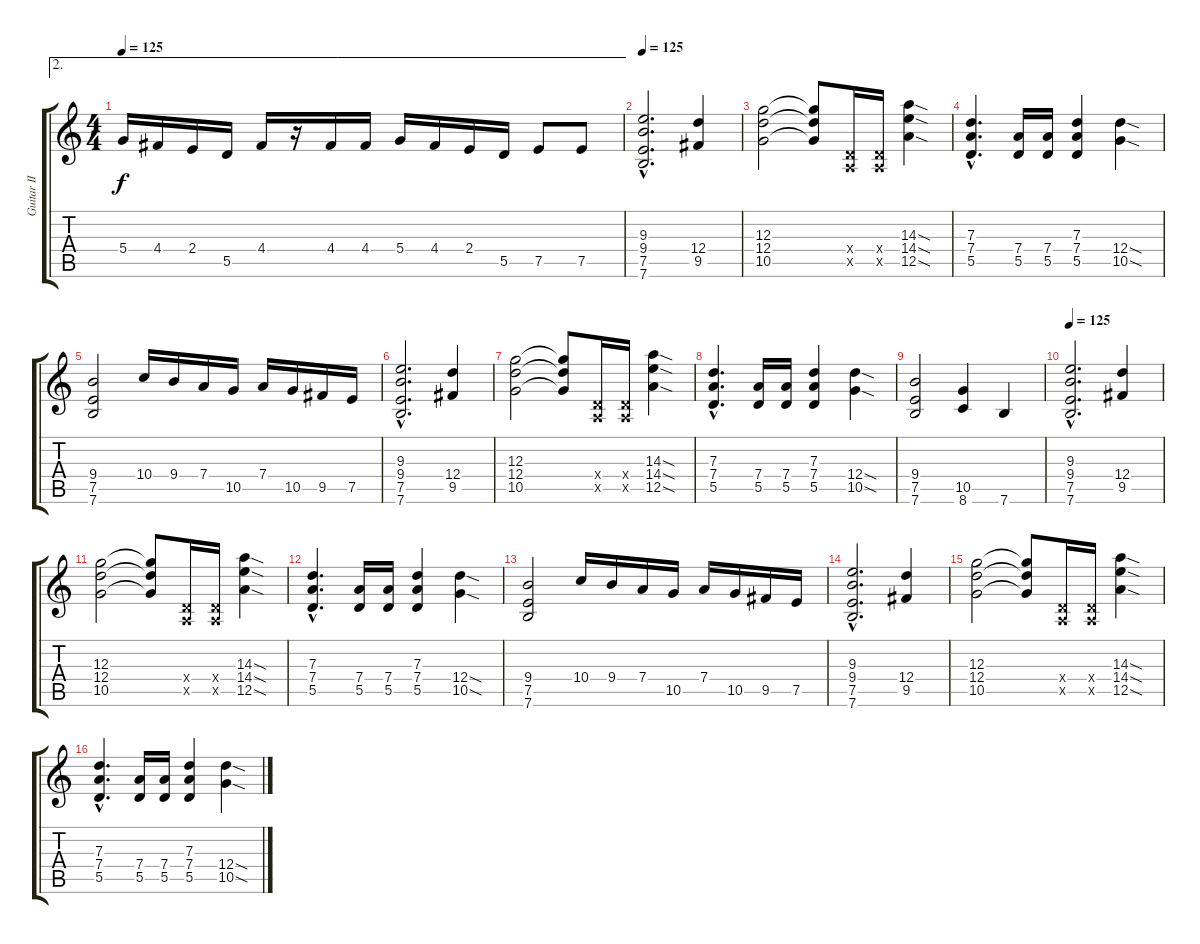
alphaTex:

\track ("Guitar II" "Guitar II") {instrument acousticguitarsteel}
\staff {score tabs}
\tuning (E4 B3 G3 D3 A2 E2) {hide}
\ae 2
\ts (4 4)
\tempo 125
\clef g2
\ks c
5.4.16{dy f} 4.4.16 2.4.16 5.5.16 4.4.16 r.16 4.4.16 4.4.16 5.4.16 4.4.16 2.4.16 5.5.16 7.5.8 7.5.8 |
\tempo 125
(9.3{hac} 9.4{hac} 7.5{hac} 7.6{hac}).2{d instrument distortionguitar} (12.4 9.5).4 |
(12.3 12.4 10.5).2 (12.3{t} 12.4{t} 10.5{t}).8 (0.4{x} 0.5{x}).16 (0.4{x} 0.5{x}).16 (14.3{sod} 14.4{sod} 12.5{sod}).4 |
(7.3{hac} 7.4{hac} 5.5{hac}).4{d} (7.4 5.5).16 (7.4 5.5).16 (7.3 7.4 5.5).4 (12.4{sod} 10.5{sod}).4 |
(9.4 7.5 7.6).2 10.4.16 9.4.16 7.4.16 10.5.16 7.4.16 10.5.16 9.5.16 7.5.16 |
(9.3{hac} 9.4{hac} 7.5{hac} 7.6{hac}).2{d} (12.4 9.5).4 |
(12.3 12.4 10.5).2 (12.3{t} 12.4{t} 10.5{t}).8 (0.4{x} 0.5{x}).16 (0.4{x} 0.5{x}).16 (14.3{sod} 14.4{sod} 12.5{sod}).4 |
(7.3{hac} 7.4{hac} 5.5{hac}).4{d} (7.4 5.5).16 (7.4 5.5).16 (7.3 7.4 5.5).4 (12.4{sod} 10.5{sod}).4 |
(9.4 7.5 7.6).2 (10.5 8.6).4 7.6.4 |
\tempo 125
(9.3{hac} 9.4{hac} 7.5{hac} 7.6{hac}).2{d instrument distortionguitar} (12.4 9.5).4 |
(12.3 12.4 10.5).2 (12.3{t} 12.4{t} 10.5{t}).8 (0.4{x} 0.5{x}).16 (0.4{x} 0.5{x}).16 (14.3{sod} 14.4{sod} 12.5{sod}).4 |
(7.3{hac} 7.4{hac} 5.5{hac}).4{d} (7.4 5.5).16 (7.4 5.5).16 (7.3 7.4 5.5).4 (12.4{sod} 10.5{sod}).4 |
(9.4 7.5 7.6).2 10.4.16 9.4.16 7.4.16 10.5.16 7.4.16 10.5.16 9.5.16 7.5.16 |
(9.3{hac} 9.4{hac} 7.5{hac} 7.6{hac}).2{d} (12.4 9.5).4 |
(12.3 12.4 10.5).2 (12.3{t} 12.4{t} 10.5{t}).8 (0.4{x} 0.5{x}).16 (0.4{x} 0.5{x}).16 (14.3{sod} 14.4{sod} 12.5{sod}).4 |
(7.3{hac} 7.4{hac} 5.5{hac}).4{d} (7.4 5.5).16 (7.4 5.5).16 (7.3 7.4 5.5).4 (12.4{sod} 10.5{sod}).4
